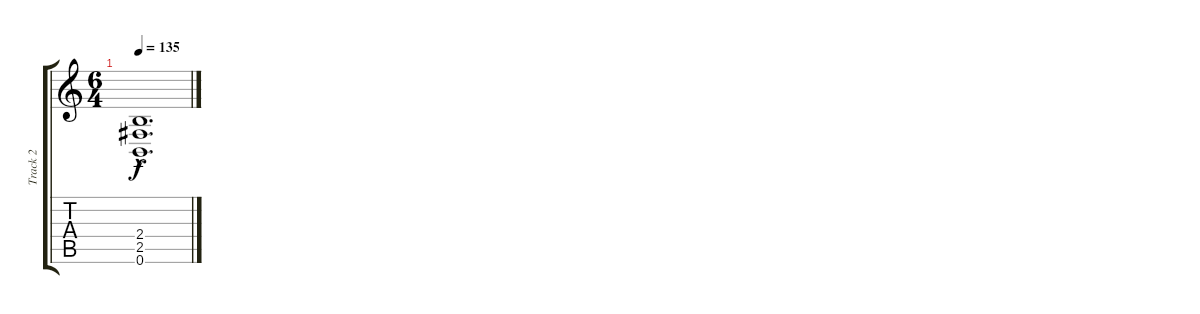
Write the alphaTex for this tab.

\track ("Track 2" "Track 2") {instrument distortionguitar}
\staff {score tabs}
\tuning (B3 Gb3 D3 A2 E2 B1) {hide}
\ts (6 4)
\tempo 135
\clef g2
\ks c
(2.4{hac} 2.5{hac} 0.6{hac}).1{d dy f instrument synthvoice}
